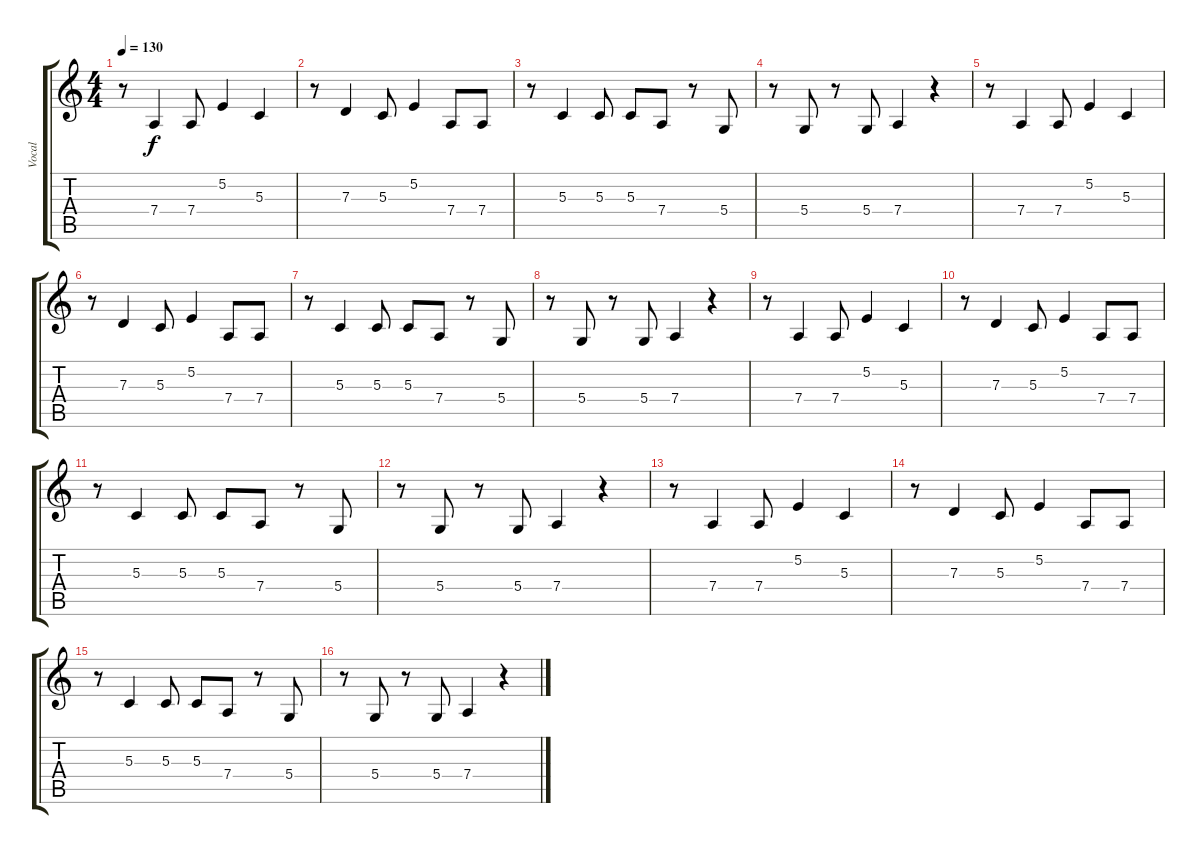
\track ("Vocal" "Vocal") {instrument flute}
\staff {score tabs}
\tuning (E4 B3 G3 D3 A2 E2) {hide}
\ts (4 4)
\tempo 130
\clef g2
\ks c
r.8{dy f} 7.4.4 7.4.8 5.2.4 5.3.4 |
r.8 7.3.4 5.3.8 5.2.4 7.4.8 7.4.8 |
r.8 5.3.4 5.3.8 5.3.8 7.4.8 r.8 5.4.8 |
r.8 5.4.8 r.8 5.4.8 7.4.4 r.4 |
r.8 7.4.4 7.4.8 5.2.4 5.3.4 |
r.8 7.3.4 5.3.8 5.2.4 7.4.8 7.4.8 |
r.8 5.3.4 5.3.8 5.3.8 7.4.8 r.8 5.4.8 |
r.8 5.4.8 r.8 5.4.8 7.4.4 r.4 |
r.8 7.4.4 7.4.8 5.2.4 5.3.4 |
r.8 7.3.4 5.3.8 5.2.4 7.4.8 7.4.8 |
r.8 5.3.4 5.3.8 5.3.8 7.4.8 r.8 5.4.8 |
r.8 5.4.8 r.8 5.4.8 7.4.4 r.4 |
r.8 7.4.4 7.4.8 5.2.4 5.3.4 |
r.8 7.3.4 5.3.8 5.2.4 7.4.8 7.4.8 |
r.8 5.3.4 5.3.8 5.3.8 7.4.8 r.8 5.4.8 |
r.8 5.4.8 r.8 5.4.8 7.4.4 r.4
